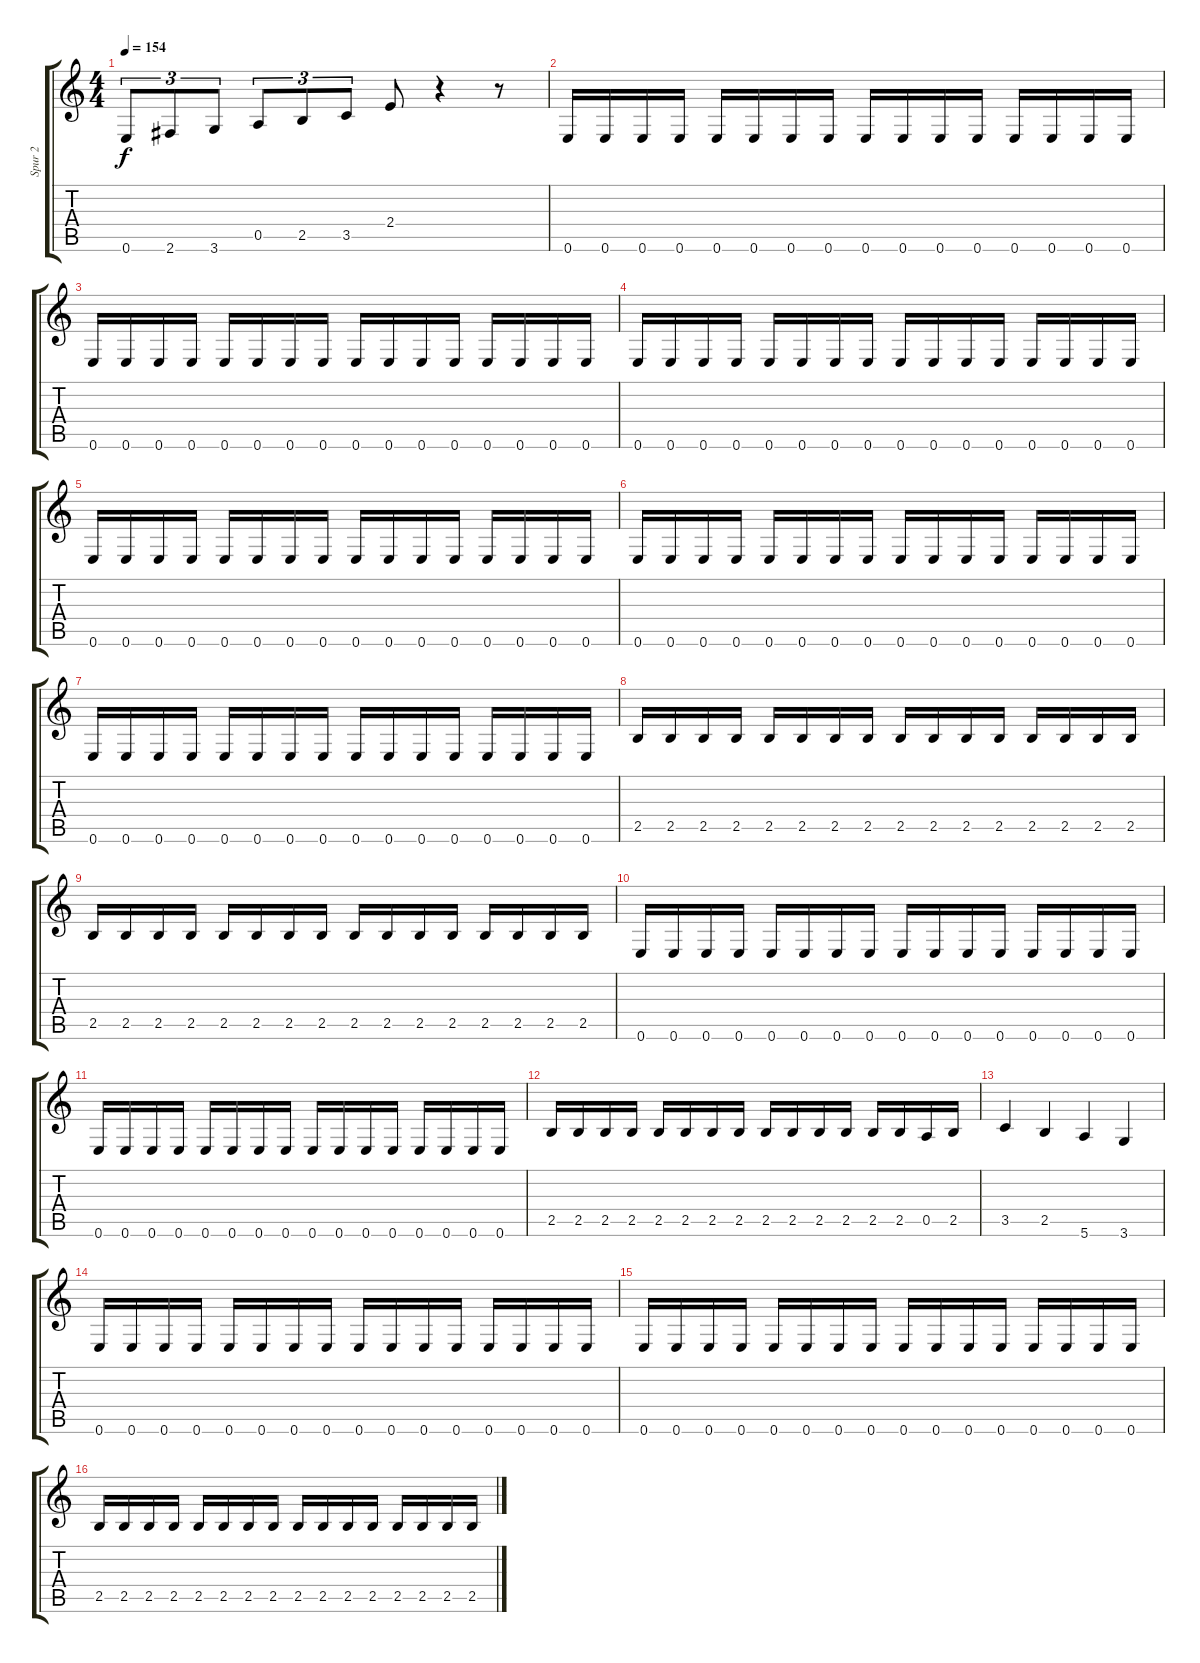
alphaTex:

\track ("Spur 2" "Spur 2") {instrument electricbassfinger}
\staff {score tabs}
\tuning (E4 B3 G3 D3 A2 E2) {hide}
\ts (4 4)
\tempo 154
\clef g2
\ks c
0.6.8{tu (3 2) dy f} 2.6.8{tu (3 2)} 3.6.8{tu (3 2)} 0.5.8{tu (3 2)} 2.5.8{tu (3 2)} 3.5.8{tu (3 2)} 2.4.8 r.4 r.8 |
0.6.16 0.6.16 0.6.16 0.6.16 0.6.16 0.6.16 0.6.16 0.6.16 0.6.16 0.6.16 0.6.16 0.6.16 0.6.16 0.6.16 0.6.16 0.6.16 |
0.6.16 0.6.16 0.6.16 0.6.16 0.6.16 0.6.16 0.6.16 0.6.16 0.6.16 0.6.16 0.6.16 0.6.16 0.6.16 0.6.16 0.6.16 0.6.16 |
0.6.16 0.6.16 0.6.16 0.6.16 0.6.16 0.6.16 0.6.16 0.6.16 0.6.16 0.6.16 0.6.16 0.6.16 0.6.16 0.6.16 0.6.16 0.6.16 |
0.6.16 0.6.16 0.6.16 0.6.16 0.6.16 0.6.16 0.6.16 0.6.16 0.6.16 0.6.16 0.6.16 0.6.16 0.6.16 0.6.16 0.6.16 0.6.16 |
0.6.16 0.6.16 0.6.16 0.6.16 0.6.16 0.6.16 0.6.16 0.6.16 0.6.16 0.6.16 0.6.16 0.6.16 0.6.16 0.6.16 0.6.16 0.6.16 |
0.6.16 0.6.16 0.6.16 0.6.16 0.6.16 0.6.16 0.6.16 0.6.16 0.6.16 0.6.16 0.6.16 0.6.16 0.6.16 0.6.16 0.6.16 0.6.16 |
2.5.16 2.5.16 2.5.16 2.5.16 2.5.16 2.5.16 2.5.16 2.5.16 2.5.16 2.5.16 2.5.16 2.5.16 2.5.16 2.5.16 2.5.16 2.5.16 |
2.5.16 2.5.16 2.5.16 2.5.16 2.5.16 2.5.16 2.5.16 2.5.16 2.5.16 2.5.16 2.5.16 2.5.16 2.5.16 2.5.16 2.5.16 2.5.16 |
0.6.16 0.6.16 0.6.16 0.6.16 0.6.16 0.6.16 0.6.16 0.6.16 0.6.16 0.6.16 0.6.16 0.6.16 0.6.16 0.6.16 0.6.16 0.6.16 |
0.6.16 0.6.16 0.6.16 0.6.16 0.6.16 0.6.16 0.6.16 0.6.16 0.6.16 0.6.16 0.6.16 0.6.16 0.6.16 0.6.16 0.6.16 0.6.16 |
2.5.16 2.5.16 2.5.16 2.5.16 2.5.16 2.5.16 2.5.16 2.5.16 2.5.16 2.5.16 2.5.16 2.5.16 2.5.16 2.5.16 0.5.16 2.5.16 |
3.5.4 2.5.4 5.6.4 3.6.4 |
0.6.16 0.6.16 0.6.16 0.6.16 0.6.16 0.6.16 0.6.16 0.6.16 0.6.16 0.6.16 0.6.16 0.6.16 0.6.16 0.6.16 0.6.16 0.6.16 |
0.6.16 0.6.16 0.6.16 0.6.16 0.6.16 0.6.16 0.6.16 0.6.16 0.6.16 0.6.16 0.6.16 0.6.16 0.6.16 0.6.16 0.6.16 0.6.16 |
2.5.16 2.5.16 2.5.16 2.5.16 2.5.16 2.5.16 2.5.16 2.5.16 2.5.16 2.5.16 2.5.16 2.5.16 2.5.16 2.5.16 2.5.16 2.5.16
